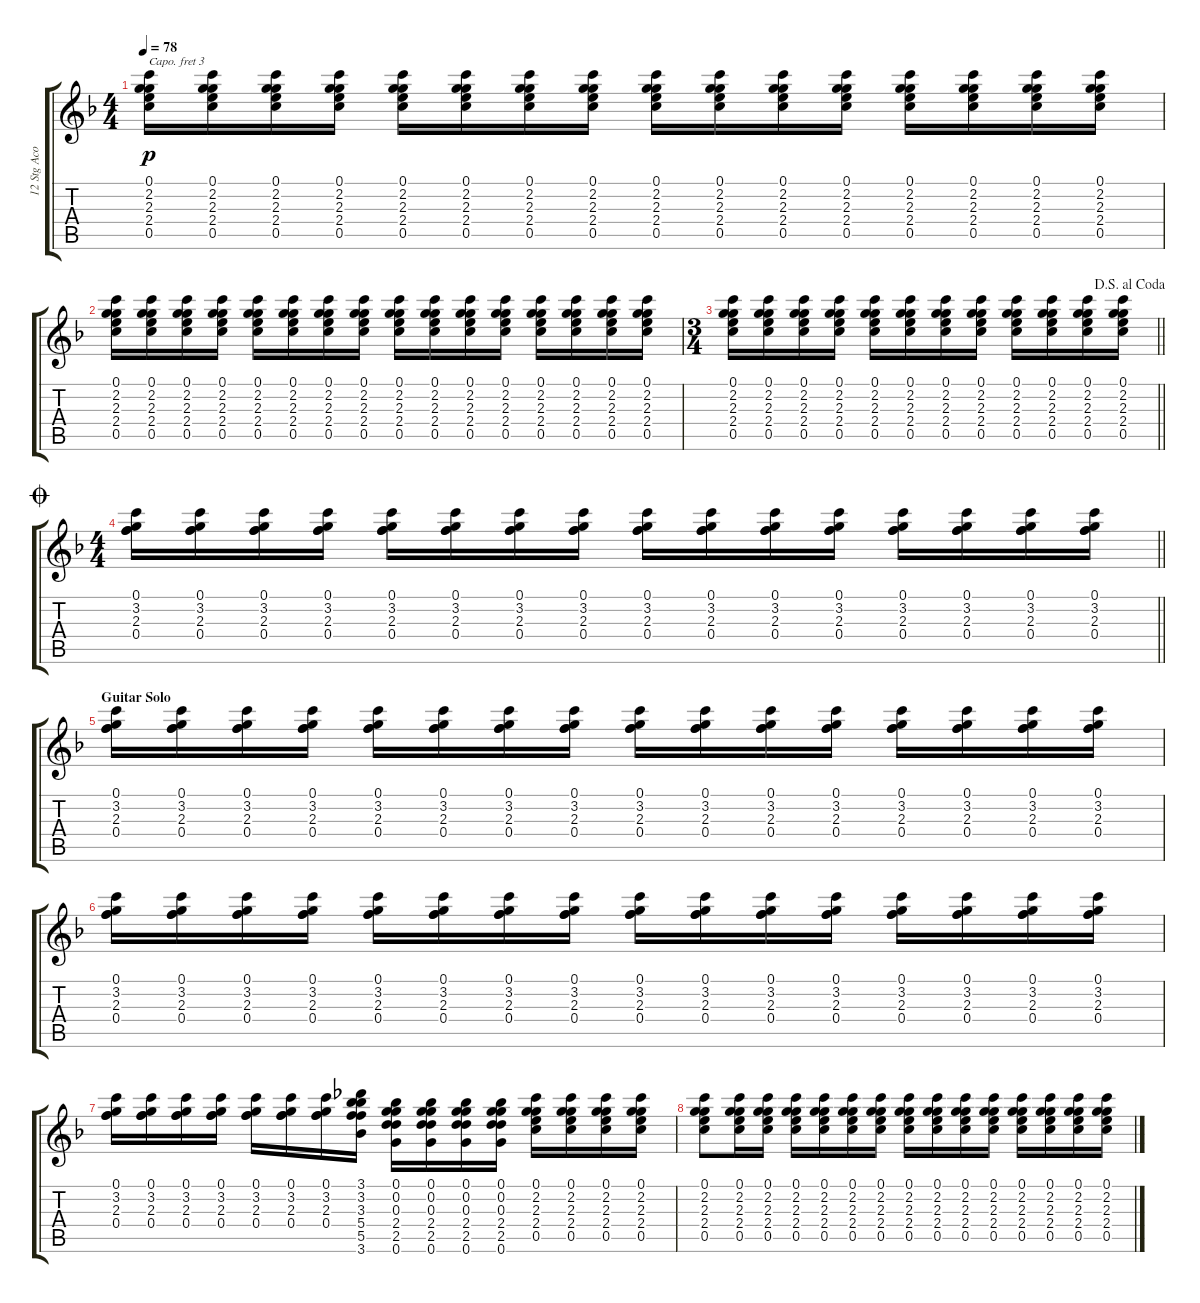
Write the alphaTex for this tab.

\track ("12 Stg Acoustic Gtr.(steel) Capo 3rd Fre" "12 Stg Aco") {instrument acousticguitarsteel}
\staff {score tabs}
\capo 3
\tuning (E4 B3 G4 D4 A3 E3) {hide}
\ts (4 4)
\tempo 78
\clef g2
\ks f
(0.1 2.2 2.3 2.4 0.5).16{dy p} (0.1 2.2 2.3 2.4 0.5).16 (0.1 2.2 2.3 2.4 0.5).16 (0.1 2.2 2.3 2.4 0.5).16 (0.1 2.2 2.3 2.4 0.5).16 (0.1 2.2 2.3 2.4 0.5).16 (0.1 2.2 2.3 2.4 0.5).16 (0.1 2.2 2.3 2.4 0.5).16 (0.1 2.2 2.3 2.4 0.5).16 (0.1 2.2 2.3 2.4 0.5).16 (0.1 2.2 2.3 2.4 0.5).16 (0.1 2.2 2.3 2.4 0.5).16 (0.1 2.2 2.3 2.4 0.5).16 (0.1 2.2 2.3 2.4 0.5).16 (0.1 2.2 2.3 2.4 0.5).16 (0.1 2.2 2.3 2.4 0.5).16 |
(0.1 2.2 2.3 2.4 0.5).16 (0.1 2.2 2.3 2.4 0.5).16 (0.1 2.2 2.3 2.4 0.5).16 (0.1 2.2 2.3 2.4 0.5).16 (0.1 2.2 2.3 2.4 0.5).16 (0.1 2.2 2.3 2.4 0.5).16 (0.1 2.2 2.3 2.4 0.5).16 (0.1 2.2 2.3 2.4 0.5).16 (0.1 2.2 2.3 2.4 0.5).16 (0.1 2.2 2.3 2.4 0.5).16 (0.1 2.2 2.3 2.4 0.5).16 (0.1 2.2 2.3 2.4 0.5).16 (0.1 2.2 2.3 2.4 0.5).16 (0.1 2.2 2.3 2.4 0.5).16 (0.1 2.2 2.3 2.4 0.5).16 (0.1 2.2 2.3 2.4 0.5).16 |
\ts (3 4)
\jump dalsegnoalcoda
\barLineRight lightlight
(0.1 2.2 2.3 2.4 0.5).16 (0.1 2.2 2.3 2.4 0.5).16 (0.1 2.2 2.3 2.4 0.5).16 (0.1 2.2 2.3 2.4 0.5).16 (0.1 2.2 2.3 2.4 0.5).16 (0.1 2.2 2.3 2.4 0.5).16 (0.1 2.2 2.3 2.4 0.5).16 (0.1 2.2 2.3 2.4 0.5).16 (0.1 2.2 2.3 2.4 0.5).16 (0.1 2.2 2.3 2.4 0.5).16 (0.1 2.2 2.3 2.4 0.5).16 (0.1 2.2 2.3 2.4 0.5).16 |
\ts (4 4)
\jump coda
\barLineRight lightlight
(0.1 3.2 2.3 0.4).16 (0.1 3.2 2.3 0.4).16 (0.1 3.2 2.3 0.4).16 (0.1 3.2 2.3 0.4).16 (0.1 3.2 2.3 0.4).16 (0.1 3.2 2.3 0.4).16 (0.1 3.2 2.3 0.4).16 (0.1 3.2 2.3 0.4).16 (0.1 3.2 2.3 0.4).16 (0.1 3.2 2.3 0.4).16 (0.1 3.2 2.3 0.4).16 (0.1 3.2 2.3 0.4).16 (0.1 3.2 2.3 0.4).16 (0.1 3.2 2.3 0.4).16 (0.1 3.2 2.3 0.4).16 (0.1 3.2 2.3 0.4).16 |
\section ("" "Guitar Solo")
(0.1 3.2 2.3 0.4).16 (0.1 3.2 2.3 0.4).16 (0.1 3.2 2.3 0.4).16 (0.1 3.2 2.3 0.4).16 (0.1 3.2 2.3 0.4).16 (0.1 3.2 2.3 0.4).16 (0.1 3.2 2.3 0.4).16 (0.1 3.2 2.3 0.4).16 (0.1 3.2 2.3 0.4).16 (0.1 3.2 2.3 0.4).16 (0.1 3.2 2.3 0.4).16 (0.1 3.2 2.3 0.4).16 (0.1 3.2 2.3 0.4).16 (0.1 3.2 2.3 0.4).16 (0.1 3.2 2.3 0.4).16 (0.1 3.2 2.3 0.4).16 |
(0.1 3.2 2.3 0.4).16 (0.1 3.2 2.3 0.4).16 (0.1 3.2 2.3 0.4).16 (0.1 3.2 2.3 0.4).16 (0.1 3.2 2.3 0.4).16 (0.1 3.2 2.3 0.4).16 (0.1 3.2 2.3 0.4).16 (0.1 3.2 2.3 0.4).16 (0.1 3.2 2.3 0.4).16 (0.1 3.2 2.3 0.4).16 (0.1 3.2 2.3 0.4).16 (0.1 3.2 2.3 0.4).16 (0.1 3.2 2.3 0.4).16 (0.1 3.2 2.3 0.4).16 (0.1 3.2 2.3 0.4).16 (0.1 3.2 2.3 0.4).16 |
(0.1 3.2 2.3 0.4).16 (0.1 3.2 2.3 0.4).16 (0.1 3.2 2.3 0.4).16 (0.1 3.2 2.3 0.4).16 (0.1 3.2 2.3 0.4).16 (0.1 3.2 2.3 0.4).16 (0.1 3.2 2.3 0.4).16 (3.1 3.2 3.3 5.4 5.5 3.6).16 (0.1 0.2 0.3 2.4 2.5 0.6).16 (0.1 0.2 0.3 2.4 2.5 0.6).16 (0.1 0.2 0.3 2.4 2.5 0.6).16 (0.1 0.2 0.3 2.4 2.5 0.6).16 (0.1 2.2 2.3 2.4 0.5).16 (0.1 2.2 2.3 2.4 0.5).16 (0.1 2.2 2.3 2.4 0.5).16 (0.1 2.2 2.3 2.4 0.5).16 |
(0.1 2.2 2.3 2.4 0.5).8 (0.1 2.2 2.3 2.4 0.5).16 (0.1 2.2 2.3 2.4 0.5).16 (0.1 2.2 2.3 2.4 0.5).16 (0.1 2.2 2.3 2.4 0.5).16 (0.1 2.2 2.3 2.4 0.5).16 (0.1 2.2 2.3 2.4 0.5).16 (0.1 2.2 2.3 2.4 0.5).16 (0.1 2.2 2.3 2.4 0.5).16 (0.1 2.2 2.3 2.4 0.5).16 (0.1 2.2 2.3 2.4 0.5).16 (0.1 2.2 2.3 2.4 0.5).16 (0.1 2.2 2.3 2.4 0.5).16 (0.1 2.2 2.3 2.4 0.5).16 (0.1 2.2 2.3 2.4 0.5).16
